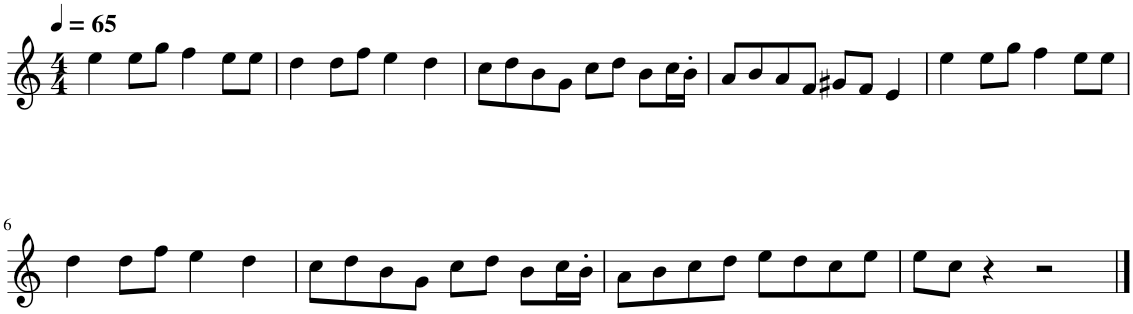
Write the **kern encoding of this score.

**kern
*part1
*staff1
*I"ピアノ,
*clefG2
*k[]
*M4/4
*MM65
=1
4ee\
8ee\L
8gg\J
4ff\
8ee\L
8ee\J
=2
4dd\
8dd\L
8ff\J
4ee\
4dd\
=3
8cc\L
8dd\
8b\
8g\J
8cc\L
8dd\J
8b\L
16cc\L
16b'\JJ
=4
8a/L
8b/
8a/
8f/J
8g#X/L
8f/J
4e/
=5
4ee\
8ee\L
8gg\J
4ff\
8ee\L
8ee\J
!!LO:LB:g=z
=6
4dd\
8dd\L
8ff\J
4ee\
4dd\
=7
8cc\L
8dd\
8b\
8g\J
8cc\L
8dd\J
8b\L
16cc\L
16b'\JJ
=8
8a\L
8b\
8cc\
8dd\J
8ee\L
8dd\
8cc\
8ee\J
=9
8ee\L
8cc\J
4r
2r
==
*-
